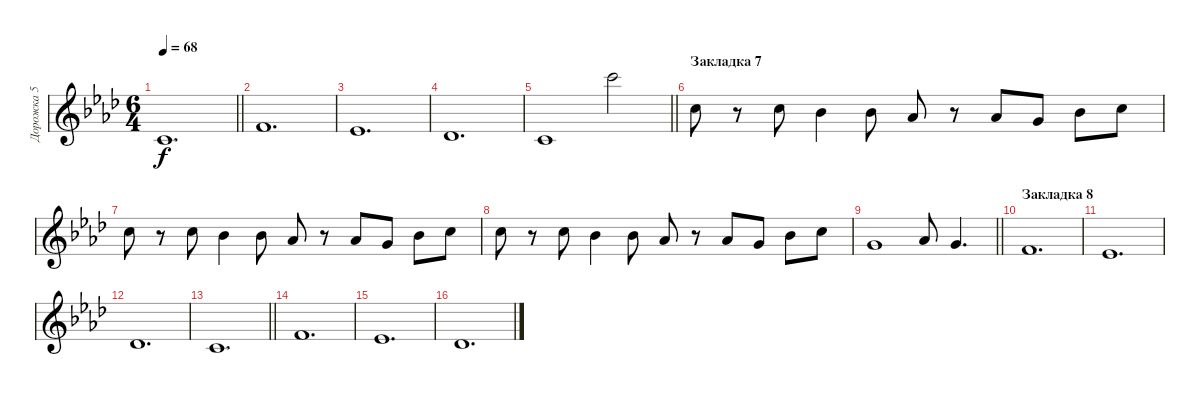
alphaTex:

\track ("Дорожка 5" "Дорожка 5") {instrument violin}
\staff {score}
\tuning (A4 D4 G3 C3) {hide}
\ts (6 4)
\tempo 68
\clef g2
\barLineRight lightlight
\ks fminor
5.3.1{d dy f} |
3.2.1{d} |
1.2.1{d} |
6.3.1{d} |
\barLineRight lightlight
5.3.1 15.1.2 |
\section ("" "Закладка 7")
10.2.8 r.8 10.2.8 8.2.4 8.2.8 6.2.8 r.8 6.2.8 5.2.8 8.2.8 10.2.8 |
10.2.8 r.8 10.2.8 8.2.4 8.2.8 6.2.8 r.8 6.2.8 5.2.8 8.2.8 10.2.8 |
10.2.8 r.8 10.2.8 8.2.4 8.2.8 6.2.8 r.8 6.2.8 5.2.8 8.2.8 10.2.8 |
\barLineRight lightlight
5.2.1 6.2.8 5.2.4{d} |
\section ("" "Закладка 8")
3.2.1{d} |
1.2.1{d} |
6.3.1{d} |
\barLineRight lightlight
5.3.1{d} |
3.2.1{d} |
1.2.1{d} |
6.3.1{d}
